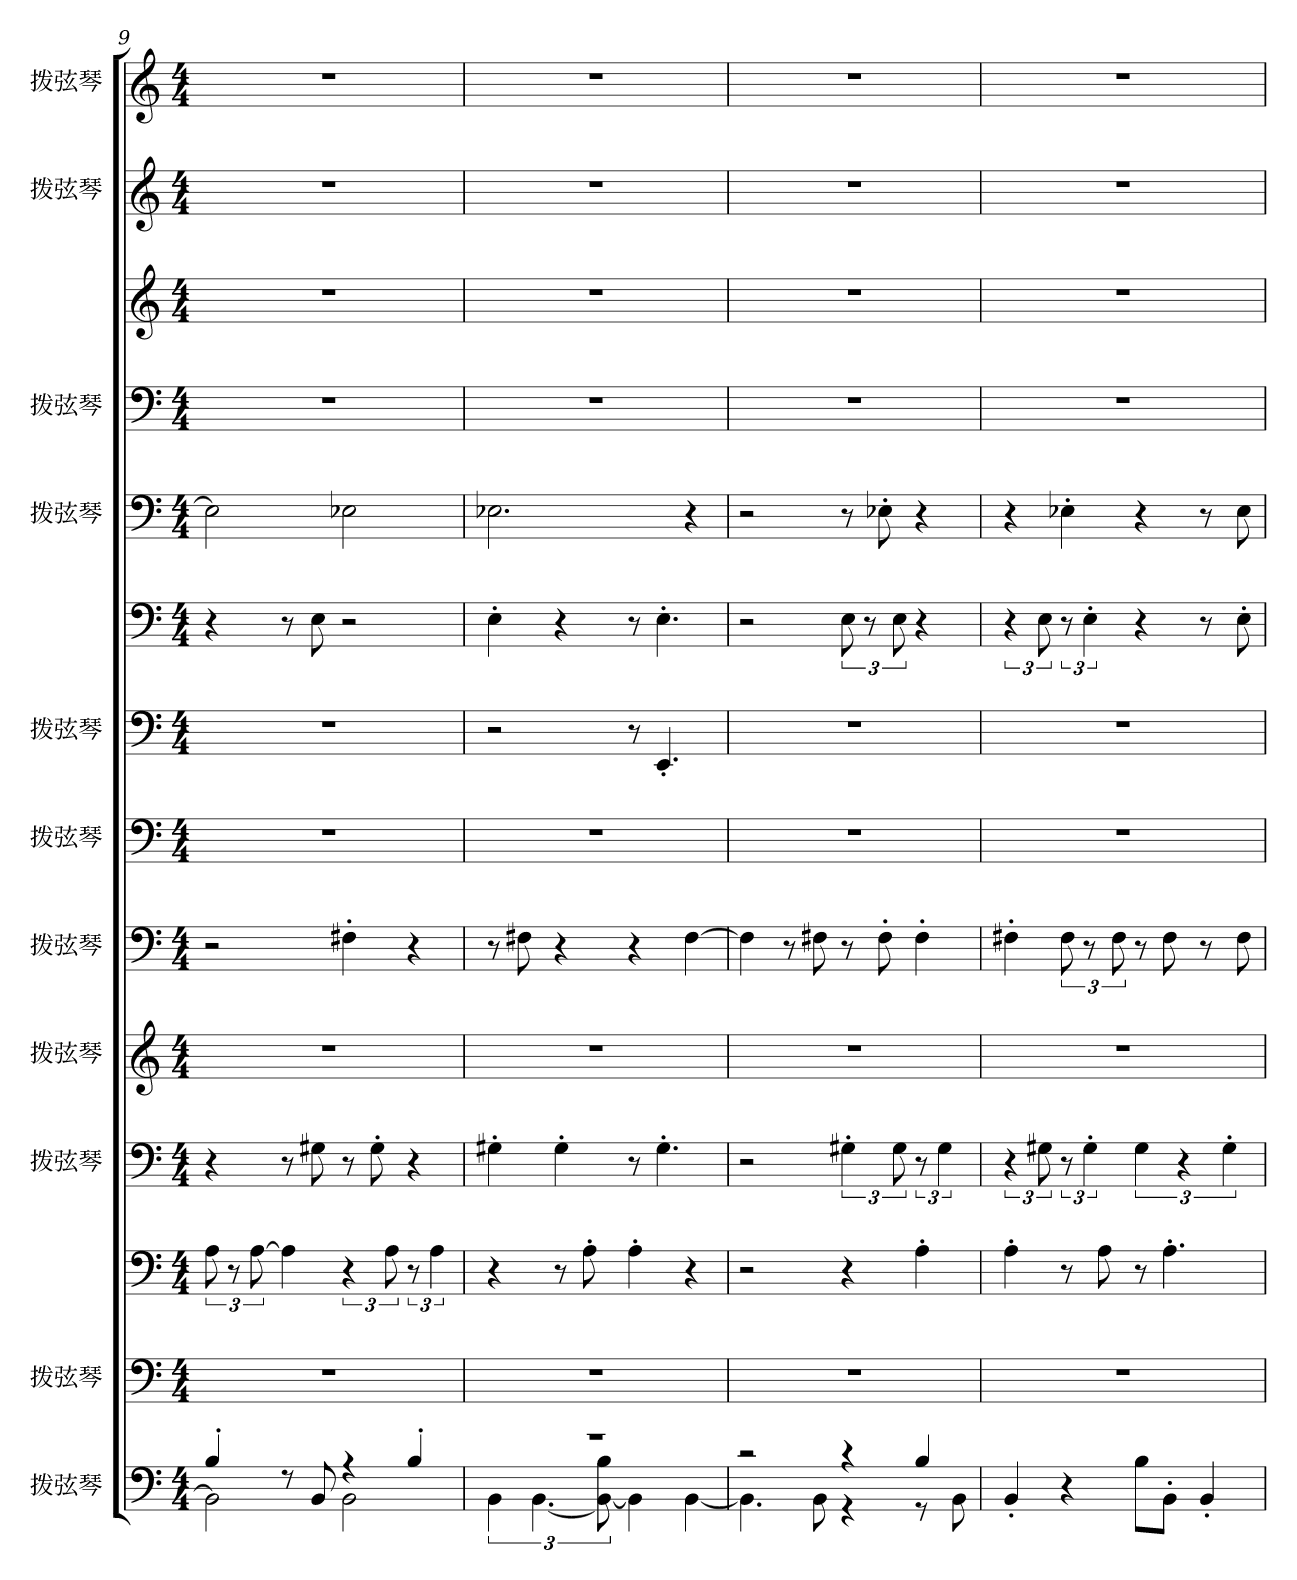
**kern	**kern	**kern	**kern	**kern	**kern	**kern	**kern	**kern	**kern	**kern	**kern	**kern	**kern
*part11	*part10	*part10	*part9	*part8	*part7	*part6	*part5	*part5	*part4	*part3	*part3	*part2	*part1
*staff14	*staff13	*staff12	*staff11	*staff10	*staff9	*staff8	*staff7	*staff6	*staff5	*staff4	*staff3	*staff2	*staff1
*I"拨弦琴	*I"拨弦琴	*	*I"拨弦琴	*I"拨弦琴	*I"拨弦琴	*I"拨弦琴	*I"拨弦琴	*	*I"拨弦琴	*I"拨弦琴	*	*I"拨弦琴	*I"拨弦琴
*clefF4	*clefF4	*clefF4	*clefF4	*clefG2	*clefF4	*clefF4	*clefF4	*clefF4	*clefF4	*clefF4	*clefG2	*clefG2	*clefG2
*k[]	*k[]	*k[]	*k[]	*k[]	*k[]	*k[]	*k[]	*k[]	*k[]	*k[]	*k[]	*k[]	*k[]
*M4/4	*M4/4	*M4/4	*M4/4	*M4/4	*M4/4	*M4/4	*M4/4	*M4/4	*M4/4	*M4/4	*M4/4	*M4/4	*M4/4
=9	=9	=9	=9	=9	=9	=9	=9	=9	=9	=9	=9	=9	=9
*^	*	*	*	*	*	*	*	*	*	*	*	*	*
4B'/	2BB\]	1r	12A\	4r	1r	2r	1r	1r	4r	2E-\]	1r	1r	1r	1r
.	.	.	12r	.	.	.	.	.	.	.	.	.	.	.
.	.	.	[12A\	.	.	.	.	.	.	.	.	.	.	.
8r	.	.	4A\]	8r	.	.	.	.	8r	.	.	.	.	.
8BB/	.	.	.	8G#X\	.	.	.	.	8E\	.	.	.	.	.
4r	2BB\	.	6r	8r	.	4F#X'\	.	.	2r	2E-X\	.	.	.	.
.	.	.	.	8G#'\	.	.	.	.	.	.	.	.	.	.
.	.	.	12A\	.	.	.	.	.	.	.	.	.	.	.
4B'/	.	.	12r	4r	.	4r	.	.	.	.	.	.	.	.
.	.	.	6A\	.	.	.	.	.	.	.	.	.	.	.
=10	=10	=10	=10	=10	=10	=10	=10	=10	=10	=10	=10	=10	=10	=10
1r	6BB\	1r	4r	4G#X'\	1r	8r	1r	2r	4E'\	2.E-X\	1r	1r	1r	1r
.	.	.	.	.	.	8F#X\	.	.	.	.	.	.	.	.
.	[6.BB\	.	.	.	.	.	.	.	.	.	.	.	.	.
.	.	.	8r	4G#'\	.	4r	.	.	4r	.	.	.	.	.
.	.	.	8A'\	.	.	.	.	.	.	.	.	.	.	.
.	12BB\_ 12B\	.	.	.	.	.	.	.	.	.	.	.	.	.
.	4BB\]	.	4A'\	8r	.	4r	.	8r	8r	.	.	.	.	.
.	.	.	.	4.G#'\	.	.	.	4.EE'/	4.E'\	.	.	.	.	.
.	[4BB\	.	4r	.	.	[4F#\	.	.	.	4r	.	.	.	.
=11	=11	=11	=11	=11	=11	=11	=11	=11	=11	=11	=11	=11	=11	=11
2r	4.BB\]	1r	2r	2r	1r	4F#\]	1r	1r	2r	2r	1r	1r	1r	1r
.	.	.	.	.	.	8r	.	.	.	.	.	.	.	.
.	8BB\	.	.	.	.	8F#X\	.	.	.	.	.	.	.	.
4r	4r	.	4r	6G#X'\	.	8r	.	.	12E\	8r	.	.	.	.
.	.	.	.	.	.	.	.	.	12r	.	.	.	.	.
.	.	.	.	.	.	8F#'\	.	.	.	8E-X'\	.	.	.	.
.	.	.	.	12G#\	.	.	.	.	12E\	.	.	.	.	.
4B/	8r	.	4A'\	12r	.	4F#'\	.	.	4r	4r	.	.	.	.
.	.	.	.	6G#\	.	.	.	.	.	.	.	.	.	.
.	8BB\	.	.	.	.	.	.	.	.	.	.	.	.	.
*v	*v	*	*	*	*	*	*	*	*	*	*	*	*	*
!!LO:PB:g=z
=12	=12	=12	=12	=12	=12	=12	=12	=12	=12	=12	=12	=12	=12
4BB'/	1r	4A'\	6r	1r	4F#X'\	1r	1r	6r	4r	1r	1r	1r	1r
.	.	.	12G#X\	.	.	.	.	12E\	.	.	.	.	.
4r	.	8r	12r	.	12F#\	.	.	12r	4E-X'\	.	.	.	.
.	.	.	6G#'\	.	12r	.	.	6E'\	.	.	.	.	.
.	.	8A\	.	.	.	.	.	.	.	.	.	.	.
.	.	.	.	.	12F#\	.	.	.	.	.	.	.	.
8B\L	.	8r	6G#\	.	8r	.	.	4r	4r	.	.	.	.
8BB'\J	.	4.A'\	.	.	8F#\	.	.	.	.	.	.	.	.
.	.	.	6r	.	.	.	.	.	.	.	.	.	.
4BB'/	.	.	.	.	8r	.	.	8r	8r	.	.	.	.
.	.	.	6G#'\	.	.	.	.	.	.	.	.	.	.
.	.	.	.	.	8F#\	.	.	8E'\	8E-\	.	.	.	.
=	=	=	=	=	=	=	=	=	=	=	=	=	=
*-	*-	*-	*-	*-	*-	*-	*-	*-	*-	*-	*-	*-	*-
